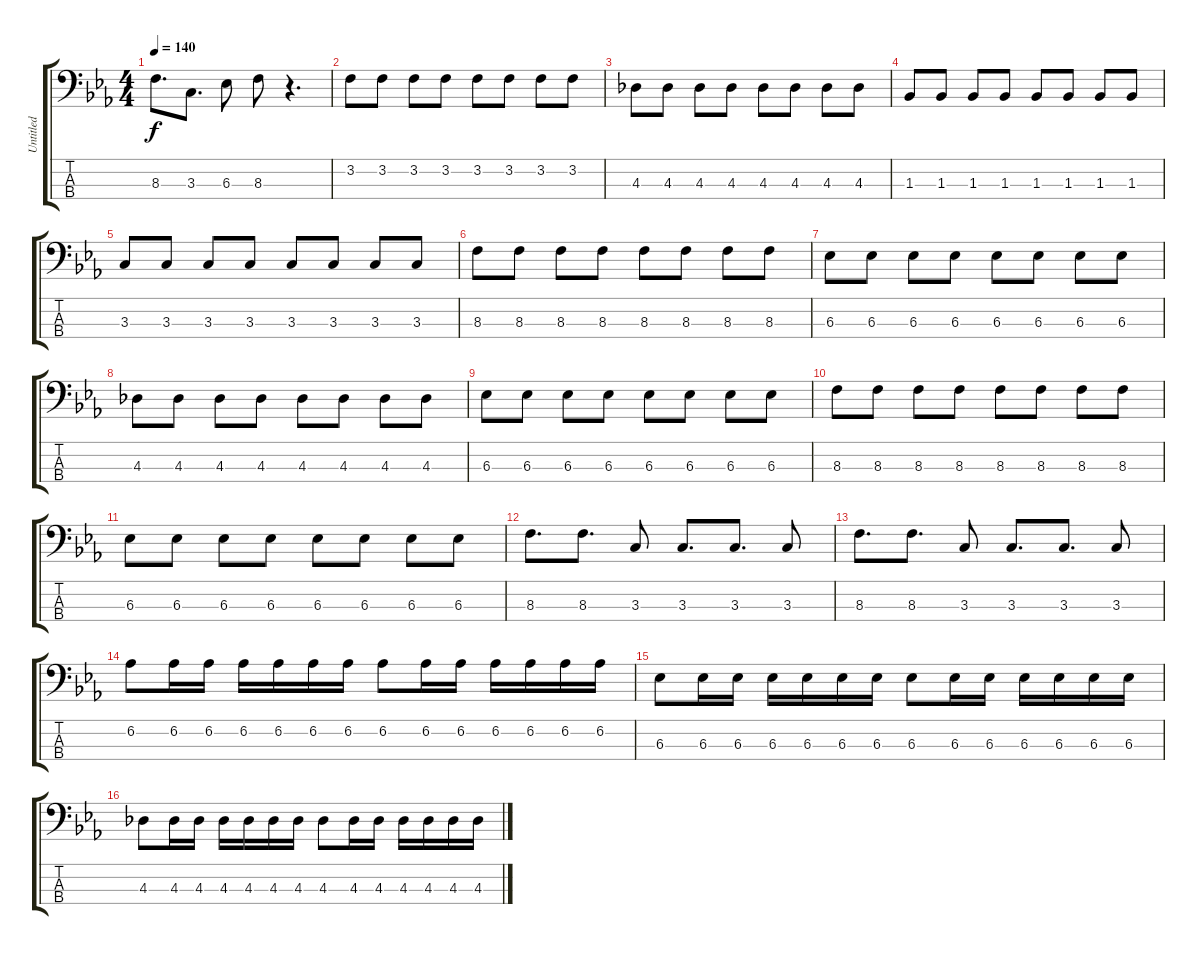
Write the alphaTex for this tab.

\track ("Untitled" "Untitled") {instrument electricbassfinger}
\staff {score tabs}
\tuning (G2 D2 A1 E1) {hide}
\ts (4 4)
\tempo 140
\clef f4
\ks eb
8.3.8{d dy f} 3.3.8{d} 6.3.8 8.3.8 r.4{d} |
3.2.8 3.2.8 3.2.8 3.2.8 3.2.8 3.2.8 3.2.8 3.2.8 |
4.3.8 4.3.8 4.3.8 4.3.8 4.3.8 4.3.8 4.3.8 4.3.8 |
1.3.8 1.3.8 1.3.8 1.3.8 1.3.8 1.3.8 1.3.8 1.3.8 |
3.3.8 3.3.8 3.3.8 3.3.8 3.3.8 3.3.8 3.3.8 3.3.8 |
8.3.8 8.3.8 8.3.8 8.3.8 8.3.8 8.3.8 8.3.8 8.3.8 |
6.3.8 6.3.8 6.3.8 6.3.8 6.3.8 6.3.8 6.3.8 6.3.8 |
4.3.8 4.3.8 4.3.8 4.3.8 4.3.8 4.3.8 4.3.8 4.3.8 |
6.3.8 6.3.8 6.3.8 6.3.8 6.3.8 6.3.8 6.3.8 6.3.8 |
8.3.8 8.3.8 8.3.8 8.3.8 8.3.8 8.3.8 8.3.8 8.3.8 |
6.3.8 6.3.8 6.3.8 6.3.8 6.3.8 6.3.8 6.3.8 6.3.8 |
8.3.8{d} 8.3.8{d} 3.3.8 3.3.8{d} 3.3.8{d} 3.3.8 |
8.3.8{d} 8.3.8{d} 3.3.8 3.3.8{d} 3.3.8{d} 3.3.8 |
6.2.8 6.2.16 6.2.16 6.2.16 6.2.16 6.2.16 6.2.16 6.2.8 6.2.16 6.2.16 6.2.16 6.2.16 6.2.16 6.2.16 |
6.3.8 6.3.16 6.3.16 6.3.16 6.3.16 6.3.16 6.3.16 6.3.8 6.3.16 6.3.16 6.3.16 6.3.16 6.3.16 6.3.16 |
4.3.8 4.3.16 4.3.16 4.3.16 4.3.16 4.3.16 4.3.16 4.3.8 4.3.16 4.3.16 4.3.16 4.3.16 4.3.16 4.3.16
